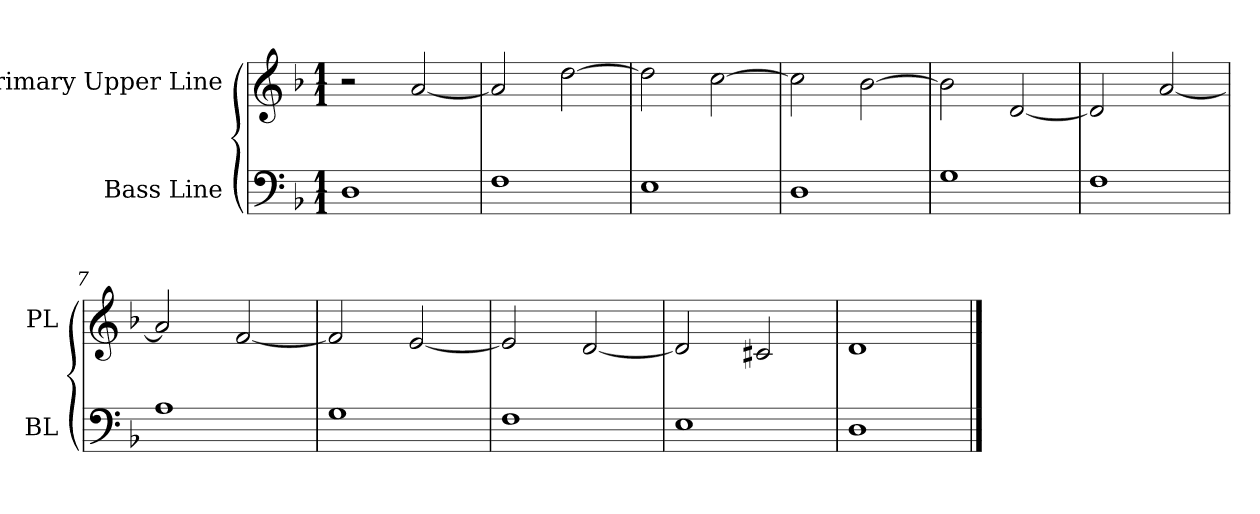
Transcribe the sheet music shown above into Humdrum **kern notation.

**kern	**kern
*part2	*part1
*staff2	*staff1
*I"Bass Line	*I"Primary Upper Line
*I'BL	*I'PL
*clefF4	*clefG2
*k[b-]	*k[b-]
*M1/1	*M1/1
=1	=1
1D	2r
.	[2a/
=2	=2
1F	2a/]
.	[2dd\
=3	=3
1E	2dd\]
.	[2cc\
=4	=4
1D	2cc\]
.	[2b-\
=5	=5
1G	2b-\]
.	[2d/
=6	=6
1F	2d/]
.	[2a/
=7	=7
1A	2a/]
.	[2f/
=8	=8
1G	2f/]
.	[2e/
=9	=9
1F	2e/]
.	[2d/
=10	=10
1E	2d/]
.	2c#X/
=11	=11
1D	1d
==	==
*-	*-
